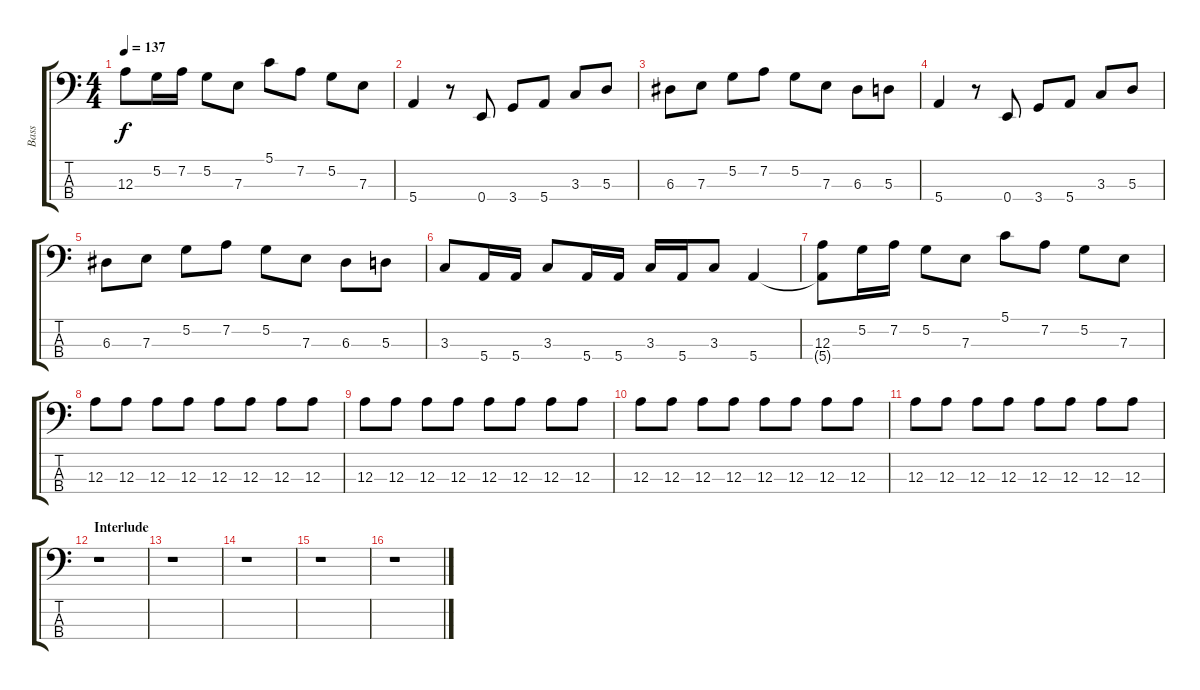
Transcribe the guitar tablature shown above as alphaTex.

\track ("Bass" "Bass") {instrument electricbassfinger}
\staff {score tabs}
\tuning (G2 D2 A1 E1) {hide}
\ts (4 4)
\tempo 137
\clef f4
\ks c
12.3.8{dy f} 5.2.16 7.2.16 5.2.8 7.3.8 5.1.8 7.2.8 5.2.8 7.3.8 |
5.4.4 r.8 0.4.8 3.4.8 5.4.8 3.3.8 5.3.8 |
6.3.8 7.3.8 5.2.8 7.2.8 5.2.8 7.3.8 6.3.8 5.3.8 |
5.4.4 r.8 0.4.8 3.4.8 5.4.8 3.3.8 5.3.8 |
6.3.8 7.3.8 5.2.8 7.2.8 5.2.8 7.3.8 6.3.8 5.3.8 |
3.3.8 5.4.16 5.4.16 3.3.8 5.4.16 5.4.16 3.3.16 5.4.16 3.3.8 5.4.4 |
(12.3 5.4{t}).8 5.2.16 7.2.16 5.2.8 7.3.8 5.1.8 7.2.8 5.2.8 7.3.8 |
12.3.8 12.3.8 12.3.8 12.3.8 12.3.8 12.3.8 12.3.8 12.3.8 |
12.3.8 12.3.8 12.3.8 12.3.8 12.3.8 12.3.8 12.3.8 12.3.8 |
12.3.8 12.3.8 12.3.8 12.3.8 12.3.8 12.3.8 12.3.8 12.3.8 |
12.3.8 12.3.8 12.3.8 12.3.8 12.3.8 12.3.8 12.3.8 12.3.8 |
\section ("" "Interlude")
r.1 |
r.1 |
r.1 |
r.1 |
r.1
